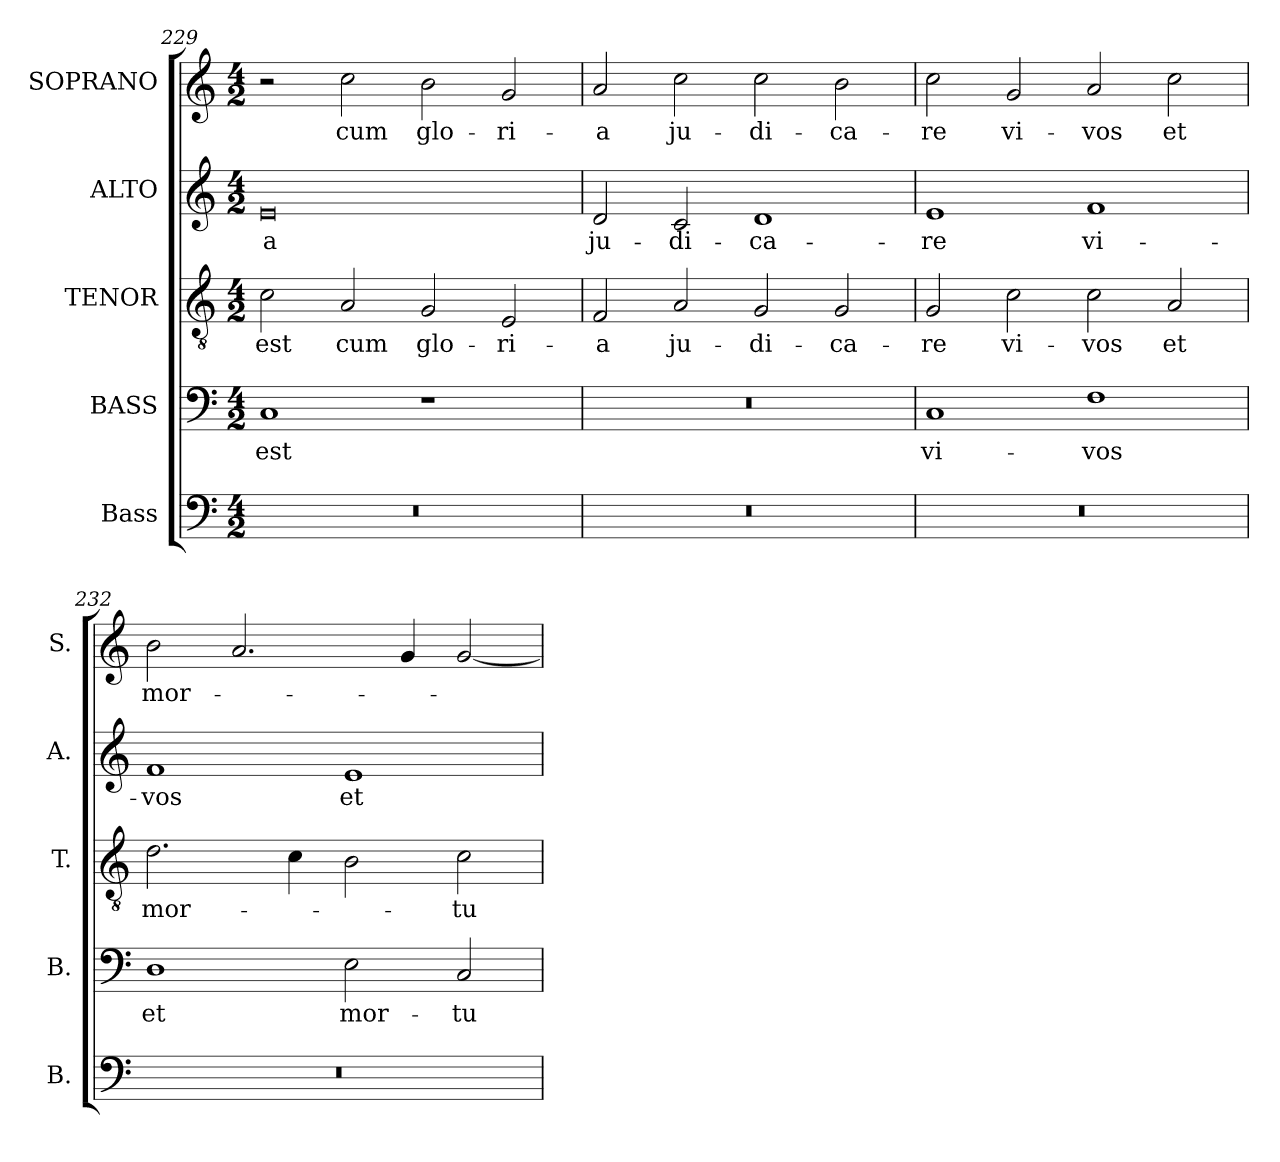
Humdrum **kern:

**kern	**kern	**text	**kern	**text	**kern	**text	**kern	**text
*part5	*part4	*part4	*part3	*part3	*part2	*part2	*part1	*part1
*staff5	*staff4	*staff4	*staff3	*staff3	*staff2	*staff2	*staff1	*staff1
*I"Bass	*I"BASS	*	*I"TENOR	*	*I"ALTO	*	*I"SOPRANO	*
*I'B.	*I'B.	*	*I'T.	*	*I'A.	*	*I'S.	*
*clefF4	*clefF4	*	*clefGv2	*	*clefG2	*	*clefG2	*
*	*	*	*ITrd7c12	*	*	*	*	*
*k[]	*k[]	*	*k[]	*	*k[]	*	*k[]	*
*C:	*C:	*	*C:	*	*C:	*	*C:	*
*M4/2	*M4/2	*	*M4/2	*	*M4/2	*	*M4/2	*
=229	=229	=229	=229	=229	=229	=229	=229	=229
!LO:N:vis=1	!	!	!	!	!	!	!	!
!	!	!LO:LY:b:color=#000000	!	!	!	!	!	!
!	!	!	!	!LO:LY:b:color=#000000	!	!	!	!
!	!	!	!	!	!	!LO:LY:b:color=#000000	!	!
0r	1Ci	est	2Ci\	est	0ei	-a	2r	.
!	!	!	!	!LO:LY:b:color=#000000	!	!	!	!
!	!	!	!	!	!	!	!	!LO:LY:b:color=#000000
.	.	.	2AAi/	cum	.	.	2cci\	cum
!	!	!	!	!LO:LY:b:color=#000000	!	!	!	!
!	!	!	!	!	!	!	!	!LO:LY:b:color=#000000
.	1r	.	2GGi/	glo-	.	.	2bi\	glo-
!	!	!	!	!LO:LY:b:color=#000000	!	!	!	!
!	!	!	!	!	!	!	!	!LO:LY:b:color=#000000
.	.	.	2EEi/	-ri-	.	.	2gi/	-ri-
=230	=230	=230	=230	=230	=230	=230	=230	=230
!LO:N:vis=1	!LO:N:vis=1	!	!	!	!	!	!	!
!	!	!	!	!LO:LY:b:color=#000000	!	!	!	!
!	!	!	!	!	!	!LO:LY:b:color=#000000	!	!
!	!	!	!	!	!	!	!	!LO:LY:b:color=#000000
0r	0r	.	2FFi/	-a	2di/	ju-	2ai/	-a
!	!	!	!	!LO:LY:b:color=#000000	!	!	!	!
!	!	!	!	!	!	!LO:LY:b:color=#000000	!	!
!	!	!	!	!	!	!	!	!LO:LY:b:color=#000000
.	.	.	2AAi/	ju-	2ci/	-di-	2cci\	ju-
!	!	!	!	!LO:LY:b:color=#000000	!	!	!	!
!	!	!	!	!	!	!LO:LY:b:color=#000000	!	!
!	!	!	!	!	!	!	!	!LO:LY:b:color=#000000
.	.	.	2GGi/	-di-	1di	-ca-	2cci\	-di-
!	!	!	!	!LO:LY:b:color=#000000	!	!	!	!
!	!	!	!	!	!	!	!	!LO:LY:b:color=#000000
.	.	.	2GGi/	-ca-	.	.	2bi\	-ca-
=231	=231	=231	=231	=231	=231	=231	=231	=231
!LO:N:vis=1	!	!	!	!	!	!	!	!
!	!	!LO:LY:b:color=#000000	!	!	!	!	!	!
!	!	!	!	!LO:LY:b:color=#000000	!	!	!	!
!	!	!	!	!	!	!LO:LY:b:color=#000000	!	!
!	!	!	!	!	!	!	!	!LO:LY:b:color=#000000
0r	1Ci	vi-	2GGi/	-re	1ei	-re	2cci\	-re
!	!	!	!	!LO:LY:b:color=#000000	!	!	!	!
!	!	!	!	!	!	!	!	!LO:LY:b:color=#000000
.	.	.	2Ci\	vi-	.	.	2gi/	vi-
!	!	!LO:LY:b:color=#000000	!	!	!	!	!	!
!	!	!	!	!LO:LY:b:color=#000000	!	!	!	!
!	!	!	!	!	!	!LO:LY:b:color=#000000	!	!
!	!	!	!	!	!	!	!	!LO:LY:b:color=#000000
.	1Fi	-vos	2Ci\	-vos	1fi	vi-	2ai/	-vos
!	!	!	!	!LO:LY:b:color=#000000	!	!	!	!
!	!	!	!	!	!	!	!	!LO:LY:b:color=#000000
.	.	.	2AAi/	et	.	.	2cci\	et
=232	=232	=232	=232	=232	=232	=232	=232	=232
!LO:N:vis=1	!	!	!	!	!	!	!	!
!	!	!LO:LY:b:color=#000000	!	!	!	!	!	!
!	!	!	!	!LO:LY:b:color=#000000	!	!	!	!
!	!	!	!	!	!	!LO:LY:b:color=#000000	!	!
!	!	!	!	!	!	!	!	!LO:LY:b:color=#000000
0r	1Di	et	2.Di\	mor-	1fi	-vos	2bi\	mor-
.	.	.	.	.	.	.	2.ai/	.
.	.	.	4Ci\	.	.	.	.	.
!	!	!LO:LY:b:color=#000000	!	!	!	!	!	!
!	!	!	!	!	!	!LO:LY:b:color=#000000	!	!
.	2Ei\	mor-	2BBi\	.	1ei	et	.	.
.	.	.	.	.	.	.	4gi/	.
!	!	!LO:LY:b:color=#000000	!	!	!	!	!	!
!	!	!	!	!LO:LY:b:color=#000000	!	!	!	!
.	2Ci/	-tu-	2Ci\	-tu-	.	.	[2gi/	.
=	=	=	=	=	=	=	=	=
*-	*-	*-	*-	*-	*-	*-	*-	*-
